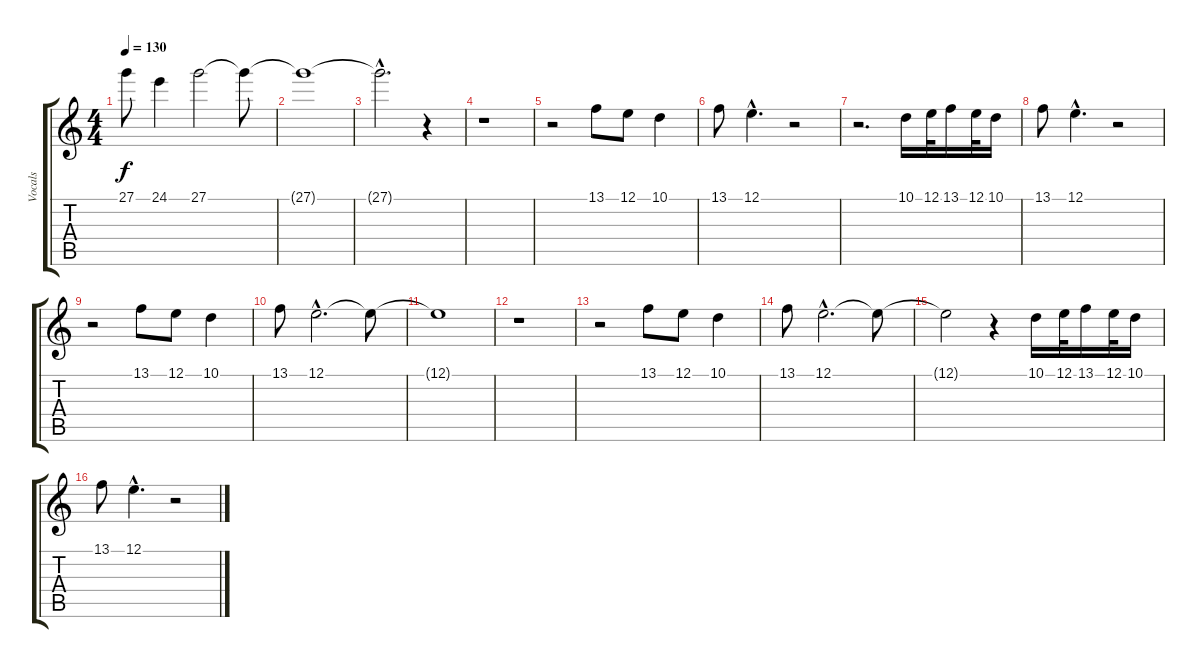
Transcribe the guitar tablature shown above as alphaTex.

\track ("Vocals" "Vocals") {instrument baritonesax}
\staff {score tabs}
\tuning (E4 B3 G3 D3 A2 E2) {hide}
\ts (4 4)
\tempo 130
\clef g2
\ks c
27.1{t}.8{dy f} 24.1.4 27.1.2 27.1{t}.8 |
27.1{t}.1 |
27.1{hac t}.2{d} r.4 |
r.1 |
r.2 13.1.8 12.1.8 10.1.4 |
13.1.8 12.1{hac}.4{d} r.2 |
r.2{d} 10.1.16 12.1.32 13.1.16 12.1.32 10.1.16 |
13.1.8 12.1{hac}.4{d} r.2 |
r.2 13.1.8 12.1.8 10.1.4 |
13.1.8 12.1{hac}.2{d} 12.1{t}.8 |
12.1{t}.1 |
r.1 |
r.2 13.1.8 12.1.8 10.1.4 |
13.1.8 12.1{hac}.2{d} 12.1{t}.8 |
12.1{t}.2 r.4 10.1.16 12.1.32 13.1.16 12.1.32 10.1.16 |
13.1.8 12.1{hac}.4{d} r.2
